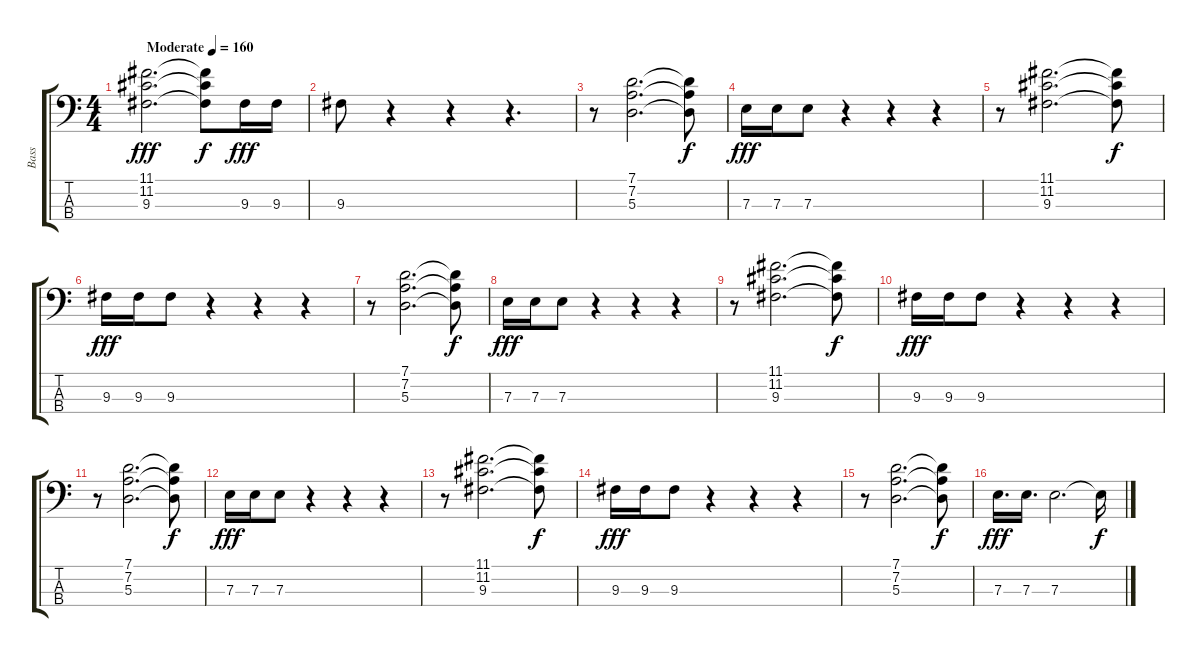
\track ("Bass" "Bass") {instrument electricbasspick}
\staff {score tabs}
\tuning (G2 D2 A1 E1) {hide}
\ts (4 4)
\tempo (160 "Moderate")
\clef f4
\ks c
(11.1 11.2 9.3).2{d dy fff instrument electricbasspick} (11.1{t} 11.2{t} 9.3{t}).8{dy f} 9.3.16{dy fff} 9.3.16 |
9.3.8 r.4 r.4 r.4{d} |
r.8 (7.1 7.2 5.3).2{d} (7.1{t} 7.2{t} 5.3{t}).8{dy f} |
7.3.16{dy fff} 7.3.16 7.3.8 r.4 r.4 r.4 |
r.8 (11.1 11.2 9.3).2{d} (11.1{t} 11.2{t} 9.3{t}).8{dy f} |
9.3.16{dy fff} 9.3.16 9.3.8 r.4 r.4 r.4 |
r.8 (7.1 7.2 5.3).2{d} (7.1{t} 7.2{t} 5.3{t}).8{dy f} |
7.3.16{dy fff} 7.3.16 7.3.8 r.4 r.4 r.4 |
r.8 (11.1 11.2 9.3).2{d} (11.1{t} 11.2{t} 9.3{t}).8{dy f} |
9.3.16{dy fff} 9.3.16 9.3.8 r.4 r.4 r.4 |
r.8 (7.1 7.2 5.3).2{d} (7.1{t} 7.2{t} 5.3{t}).8{dy f} |
7.3.16{dy fff} 7.3.16 7.3.8 r.4 r.4 r.4 |
r.8 (11.1 11.2 9.3).2{d} (11.1{t} 11.2{t} 9.3{t}).8{dy f} |
9.3.16{dy fff} 9.3.16 9.3.8 r.4 r.4 r.4 |
r.8 (7.1 7.2 5.3).2{d} (7.1{t} 7.2{t} 5.3{t}).8{dy f} |
7.3.16{d dy fff} 7.3.16{d} 7.3.2{d} 7.3{t}.16{dy f}
